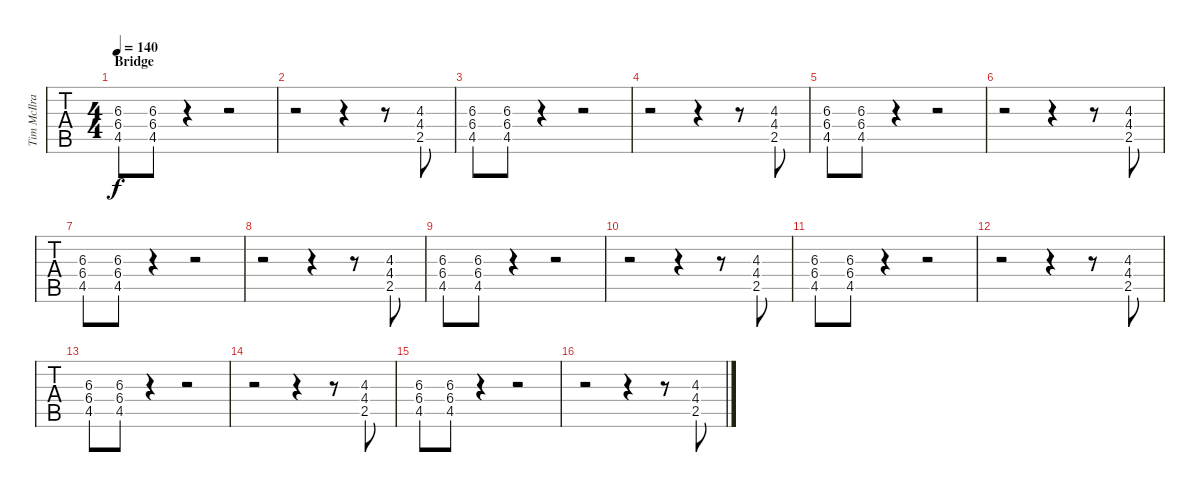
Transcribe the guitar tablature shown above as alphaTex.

\track ("Tim McIlrath - Guitar One" "Tim McIlra") {instrument distortionguitar}
\staff {tabs}
\tuning (Eb4 Bb3 Gb3 Db3 Ab2 Eb2) {hide}
\ts (4 4)
\section ("" "Bridge")
\tempo 140
\clef g2
\ks c
(6.3 6.4 4.5).8{dy f} (6.3 6.4 4.5).8 r.4 r.2 |
r.2 r.4 r.8 (4.3 4.4 2.5).8 |
(6.3 6.4 4.5).8 (6.3 6.4 4.5).8 r.4 r.2 |
r.2 r.4 r.8 (4.3 4.4 2.5).8 |
(6.3 6.4 4.5).8 (6.3 6.4 4.5).8 r.4 r.2 |
r.2 r.4 r.8 (4.3 4.4 2.5).8 |
(6.3 6.4 4.5).8 (6.3 6.4 4.5).8 r.4 r.2 |
r.2 r.4 r.8 (4.3 4.4 2.5).8 |
(6.3 6.4 4.5).8 (6.3 6.4 4.5).8 r.4 r.2 |
r.2 r.4 r.8 (4.3 4.4 2.5).8 |
(6.3 6.4 4.5).8 (6.3 6.4 4.5).8 r.4 r.2 |
r.2 r.4 r.8 (4.3 4.4 2.5).8 |
(6.3 6.4 4.5).8 (6.3 6.4 4.5).8 r.4 r.2 |
r.2 r.4 r.8 (4.3 4.4 2.5).8 |
(6.3 6.4 4.5).8 (6.3 6.4 4.5).8 r.4 r.2 |
r.2 r.4 r.8 (4.3 4.4 2.5).8
